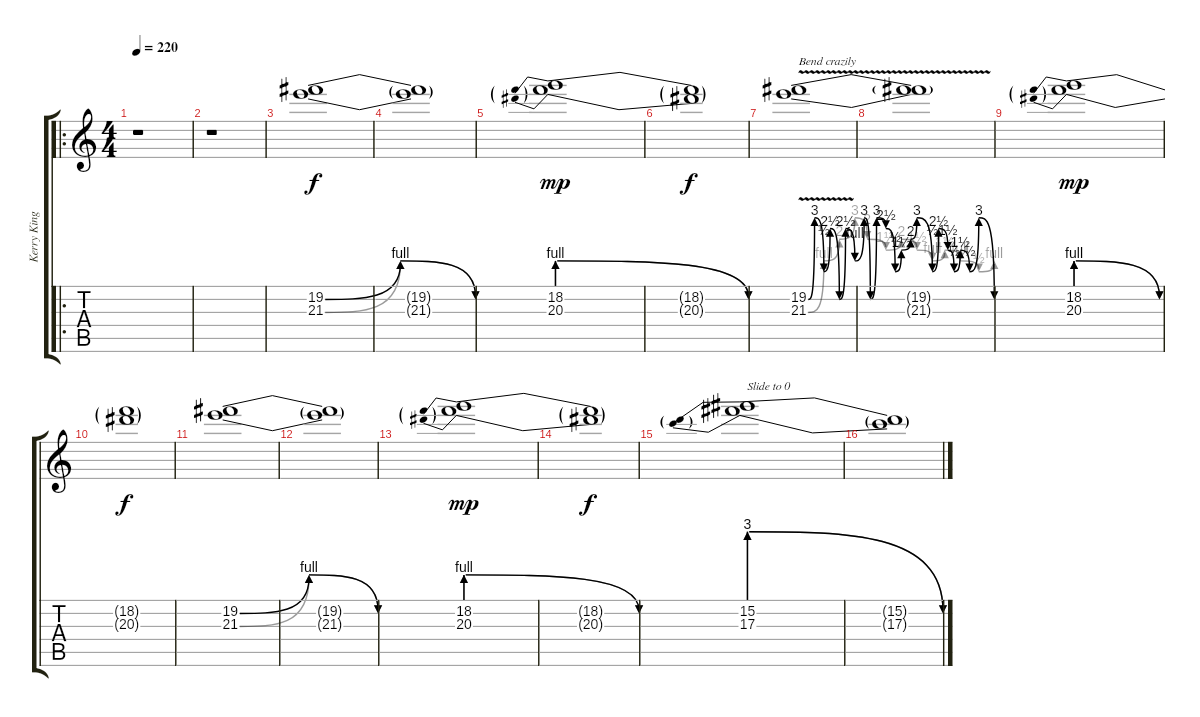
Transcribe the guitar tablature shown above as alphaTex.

\track ("Kerry King" "Kerry King") {instrument distortionguitar}
\staff {score tabs}
\tuning (E4 B3 G3 D3 A2 E2) {hide}
\ro
\ts (4 4)
\tempo 220
\clef g2
\ks c
r.1{dy f instrument distortionguitar} |
r.1 |
(19.2{be (bendrelease 0 0 29 4 29 4 60 0)} 21.3{be (bendrelease 0 0 30 4 30 4 60 0)}).1 |
(19.2{t} 21.3{t}).1 |
(18.2{be (prebendrelease 0 4 60 0)} 20.3{be (prebendrelease 0 4 60 0)}).1{dy mp} |
(18.2{t} 20.3{t}).1{dy f} |
(19.2{be (custom 0 0 2 12 5 2 7 10 10 0 12 10 15 4 18 12 20 0 22 12 25 10 28 2 30 6 33 8 35 12 40 2 42 10 45 6 47 2 49 6 52 2 55 12 60 0) v} 21.3{be (custom 0 0 5 4 10 8 15 12 19 8 25 6 30 8 35 6 40 4 44 6 49 4 55 2 60 4) v}).1{txt "Bend crazily"} |
(19.2{t} 21.3{t}).1 |
(18.2{be (prebendrelease 0 4 60 0)} 20.3{be (prebendrelease 0 4 60 0)}).1{dy mp} |
(18.2{t} 20.3{t}).1{dy f} |
(19.2{be (bendrelease 0 0 29 4 29 4 60 0)} 21.3{be (bendrelease 0 0 30 4 30 4 60 0)}).1 |
(19.2{t} 21.3{t}).1 |
(18.2{be (prebendrelease 0 4 60 0)} 20.3{be (prebendrelease 0 4 60 0)}).1{dy mp} |
(18.2{t} 20.3{t}).1{dy f} |
(15.2{be (prebendrelease 0 12 60 0)} 17.3{be (prebendrelease 0 12 60 0)}).1{txt "Slide to 0"} |
(15.2{t} 17.3{t}).1
